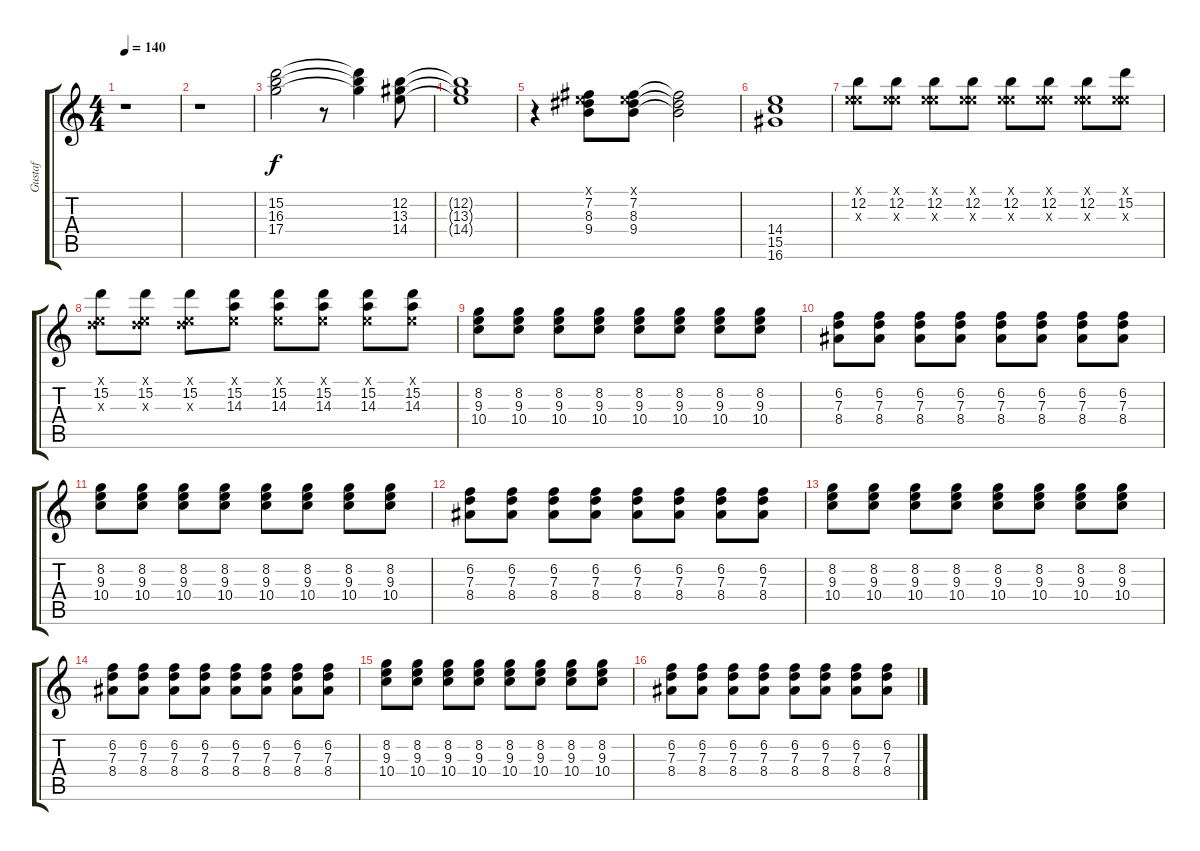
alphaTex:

\track ("Gustaf " "Gustaf ") {instrument electricguitarclean}
\staff {score tabs}
\tuning (E4 B3 G3 D3 A2 E2) {hide}
\ts (4 4)
\tempo 140
\clef g2
\ks c
r.1{dy f} |
r.1 |
(15.2 16.3 17.4).2{instrument electricguitarclean} r.8 (15.2{t} 16.3{t} 17.4{t}).4 (12.2 13.3 14.4).8 |
(12.2{t} 13.3{t} 14.4{t}).1 |
r.4 (0.1{x} 7.2 8.3 9.4).8 (0.1{x} 7.2 8.3 9.4).8 (7.2{t} 8.3{t} 9.4{t}).2 |
(14.4 15.5 16.6).1 |
(0.1{x} 12.2 9.3{x}).8{instrument distortionguitar} (0.1{x} 12.2 9.3{x}).8 (0.1{x} 12.2 9.3{x}).8 (0.1{x} 12.2 9.3{x}).8 (0.1{x} 12.2 9.3{x}).8 (0.1{x} 12.2 9.3{x}).8 (0.1{x} 12.2 9.3{x}).8 (0.1{x} 15.2 9.3{x}).8 |
(0.1{x} 15.2 7.3{x}).8 (0.1{x} 15.2 7.3{x}).8 (0.1{x} 15.2 7.3{x}).8 (0.1{x} 15.2 14.3).8 (0.1{x} 15.2 14.3).8 (0.1{x} 15.2 14.3).8 (0.1{x} 15.2 14.3).8 (0.1{x} 15.2 14.3).8 |
(8.2 9.3 10.4).8{instrument electricguitarclean} (8.2 9.3 10.4).8 (8.2 9.3 10.4).8 (8.2 9.3 10.4).8 (8.2 9.3 10.4).8 (8.2 9.3 10.4).8 (8.2 9.3 10.4).8 (8.2 9.3 10.4).8 |
(6.2 7.3 8.4).8 (6.2 7.3 8.4).8 (6.2 7.3 8.4).8 (6.2 7.3 8.4).8 (6.2 7.3 8.4).8 (6.2 7.3 8.4).8 (6.2 7.3 8.4).8 (6.2 7.3 8.4).8 |
(8.2 9.3 10.4).8 (8.2 9.3 10.4).8 (8.2 9.3 10.4).8 (8.2 9.3 10.4).8 (8.2 9.3 10.4).8 (8.2 9.3 10.4).8 (8.2 9.3 10.4).8 (8.2 9.3 10.4).8 |
(6.2 7.3 8.4).8 (6.2 7.3 8.4).8 (6.2 7.3 8.4).8 (6.2 7.3 8.4).8 (6.2 7.3 8.4).8 (6.2 7.3 8.4).8 (6.2 7.3 8.4).8 (6.2 7.3 8.4).8 |
(8.2 9.3 10.4).8 (8.2 9.3 10.4).8 (8.2 9.3 10.4).8 (8.2 9.3 10.4).8 (8.2 9.3 10.4).8 (8.2 9.3 10.4).8 (8.2 9.3 10.4).8 (8.2 9.3 10.4).8 |
(6.2 7.3 8.4).8 (6.2 7.3 8.4).8 (6.2 7.3 8.4).8 (6.2 7.3 8.4).8 (6.2 7.3 8.4).8 (6.2 7.3 8.4).8 (6.2 7.3 8.4).8 (6.2 7.3 8.4).8 |
(8.2 9.3 10.4).8 (8.2 9.3 10.4).8 (8.2 9.3 10.4).8 (8.2 9.3 10.4).8 (8.2 9.3 10.4).8 (8.2 9.3 10.4).8 (8.2 9.3 10.4).8 (8.2 9.3 10.4).8 |
(6.2 7.3 8.4).8 (6.2 7.3 8.4).8 (6.2 7.3 8.4).8 (6.2 7.3 8.4).8 (6.2 7.3 8.4).8 (6.2 7.3 8.4).8 (6.2 7.3 8.4).8 (6.2 7.3 8.4).8
